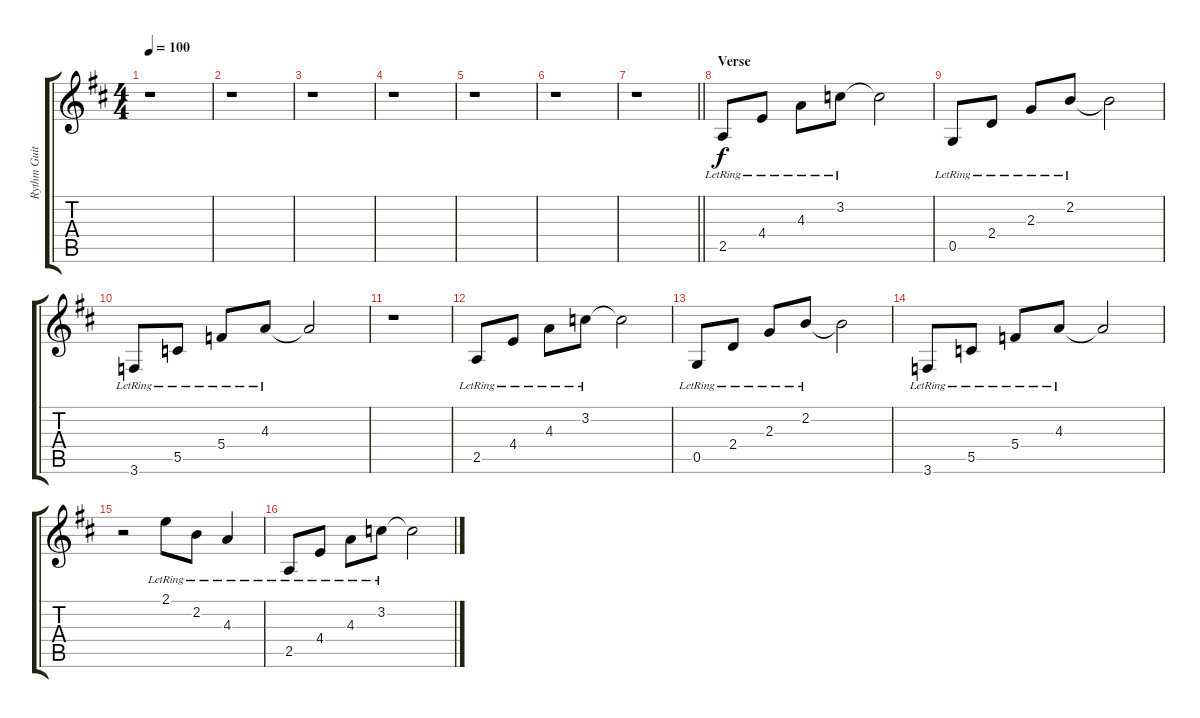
\track ("Rythm Guitar" "Rythm Guit") {instrument electricguitarclean}
\staff {score tabs}
\tuning (D4 A3 F3 C3 G2 D2) {hide}
\ts (4 4)
\tempo 100
\clef g2
\ks d
r.1{dy f} |
r.1 |
r.1 |
r.1 |
r.1 |
r.1 |
\barLineRight lightlight
r.1 |
\section ("" "Verse")
2.5{lr}.8 4.4{lr}.8 4.3{lr}.8 3.2{lr}.8 3.2{t}.2 |
0.5{lr}.8 2.4{lr}.8 2.3{lr}.8 2.2{lr}.8 2.2{t}.2 |
3.6{lr}.8 5.5{lr}.8 5.4{lr}.8 4.3{lr}.8 4.3{t}.2 |
r.1 |
2.5{lr}.8 4.4{lr}.8 4.3{lr}.8 3.2{lr}.8 3.2{t}.2 |
0.5{lr}.8 2.4{lr}.8 2.3{lr}.8 2.2{lr}.8 2.2{t}.2 |
3.6{lr}.8 5.5{lr}.8 5.4{lr}.8 4.3{lr}.8 4.3{t}.2 |
r.2 2.1{lr}.8 2.2{lr}.8 4.3{lr}.4 |
2.5{lr}.8 4.4{lr}.8 4.3{lr}.8 3.2{lr}.8 3.2{t}.2
